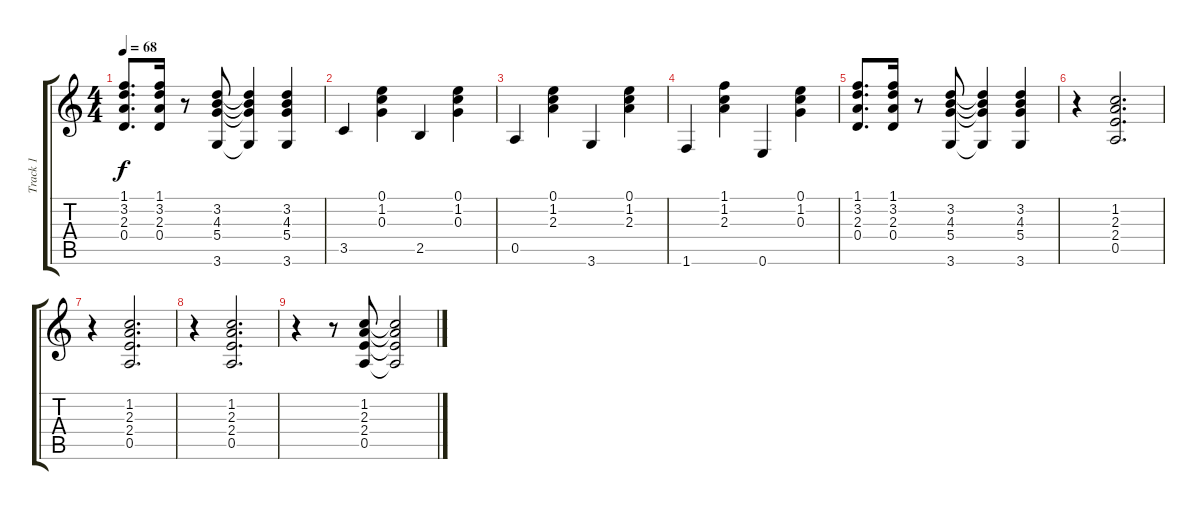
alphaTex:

\track ("Track 1" "Track 1") {instrument electricguitarclean}
\staff {score tabs}
\tuning (E4 B3 G3 D3 A2 E2) {hide}
\ts (4 4)
\tempo 68
\clef g2
\ks c
(1.1 3.2 2.3 0.4).8{d dy f} (1.1 3.2 2.3 0.4).16 r.8 (3.2 4.3 5.4 3.6).8 (3.2{t} 4.3{t} 5.4{t} 3.6{t}).4 (3.2 4.3 5.4 3.6).4 |
3.5.4 (0.1 1.2 0.3).4 2.5.4 (0.1 1.2 0.3).4 |
0.5.4 (0.1 1.2 2.3).4 3.6.4 (0.1 1.2 2.3).4 |
1.6.4 (1.1 1.2 2.3).4 0.6.4 (0.1 1.2 0.3).4 |
(1.1 3.2 2.3 0.4).8{d} (1.1 3.2 2.3 0.4).16 r.8 (3.2 4.3 5.4 3.6).8 (3.2{t} 4.3{t} 5.4{t} 3.6{t}).4 (3.2 4.3 5.4 3.6).4 |
r.4 (1.2 2.3 2.4 0.5).2{d} |
r.4 (1.2 2.3 2.4 0.5).2{d} |
r.4 (1.2 2.3 2.4 0.5).2{d} |
r.4 r.8 (1.2 2.3 2.4 0.5).8 (1.2{t} 2.3{t} 2.4{t} 0.5{t}).2
